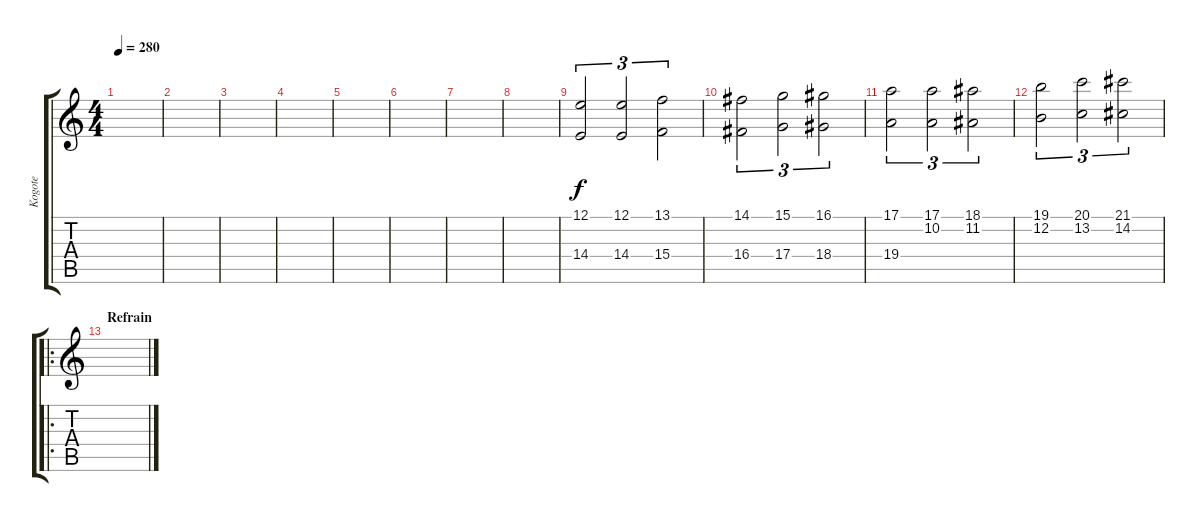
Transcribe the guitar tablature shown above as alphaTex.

\track ("Kogote" "Kogote") {instrument brasssection}
\staff {score tabs}
\tuning (E4 B3 G3 D3 A2 E2) {hide}
\ts (4 4)
\tempo 280
\clef g2
\ks c
|
|
|
|
|
|
|
|
(12.1 14.4).2{tu (3 2)} (12.1 14.4).2{tu (3 2)} (13.1 15.4).2{tu (3 2)} |
(14.1 16.4).2{tu (3 2)} (15.1 17.4).2{tu (3 2)} (16.1 18.4).2{tu (3 2)} |
(17.1 19.4).2{tu (3 2)} (17.1 10.2).2{tu (3 2)} (18.1 11.2).2{tu (3 2)} |
(19.1 12.2).2{tu (3 2)} (20.1 13.2).2{tu (3 2)} (21.1 14.2).2{tu (3 2)} |
\ro
\section ("" "Refrain")
